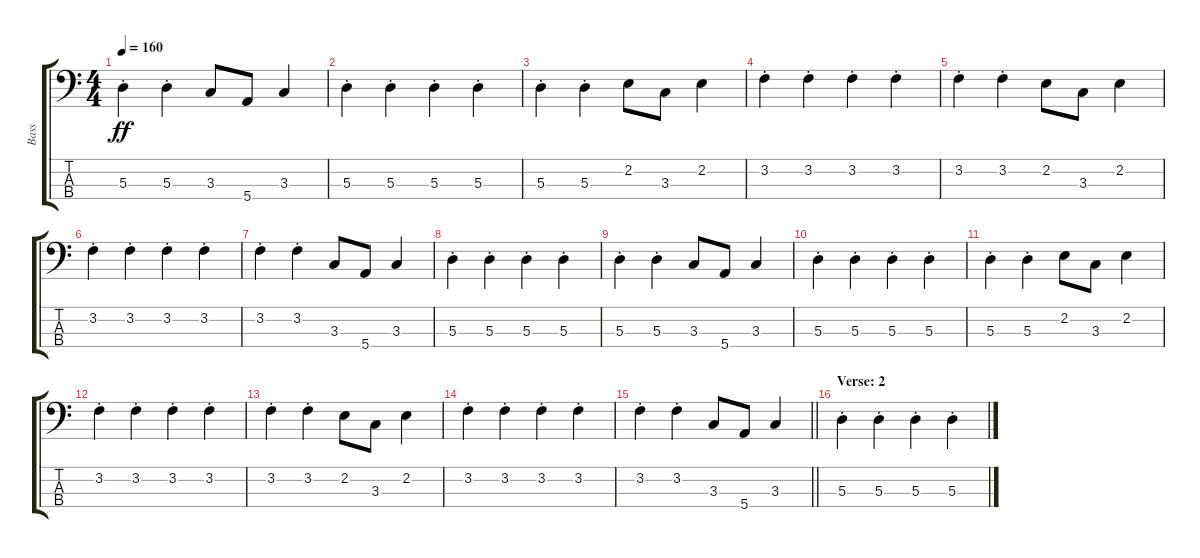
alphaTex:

\track ("Bass" "Bass") {instrument electricbassfinger}
\staff {score tabs}
\tuning (G2 D2 A1 E1) {hide}
\ts (4 4)
\tempo 160
\clef f4
\ks c
5.3{st}.4{dy ff} 5.3{st}.4 3.3.8 5.4.8 3.3.4 |
5.3{st}.4 5.3{st}.4 5.3{st}.4 5.3{st}.4 |
5.3{st}.4 5.3{st}.4 2.2.8 3.3.8 2.2.4 |
3.2{st}.4 3.2{st}.4 3.2{st}.4 3.2{st}.4 |
3.2{st}.4 3.2{st}.4 2.2.8 3.3.8 2.2.4 |
3.2{st}.4 3.2{st}.4 3.2{st}.4 3.2{st}.4 |
3.2{st}.4 3.2{st}.4 3.3.8 5.4.8 3.3.4 |
5.3{st}.4 5.3{st}.4 5.3{st}.4 5.3{st}.4 |
5.3{st}.4 5.3{st}.4 3.3.8 5.4.8 3.3.4 |
5.3{st}.4 5.3{st}.4 5.3{st}.4 5.3{st}.4 |
5.3{st}.4 5.3{st}.4 2.2.8 3.3.8 2.2.4 |
3.2{st}.4 3.2{st}.4 3.2{st}.4 3.2{st}.4 |
3.2{st}.4 3.2{st}.4 2.2.8 3.3.8 2.2.4 |
3.2{st}.4 3.2{st}.4 3.2{st}.4 3.2{st}.4 |
\barLineRight lightlight
3.2{st}.4 3.2{st}.4 3.3.8 5.4.8 3.3.4 |
\section ("" "Verse: 2")
5.3{st}.4 5.3{st}.4 5.3{st}.4 5.3{st}.4
